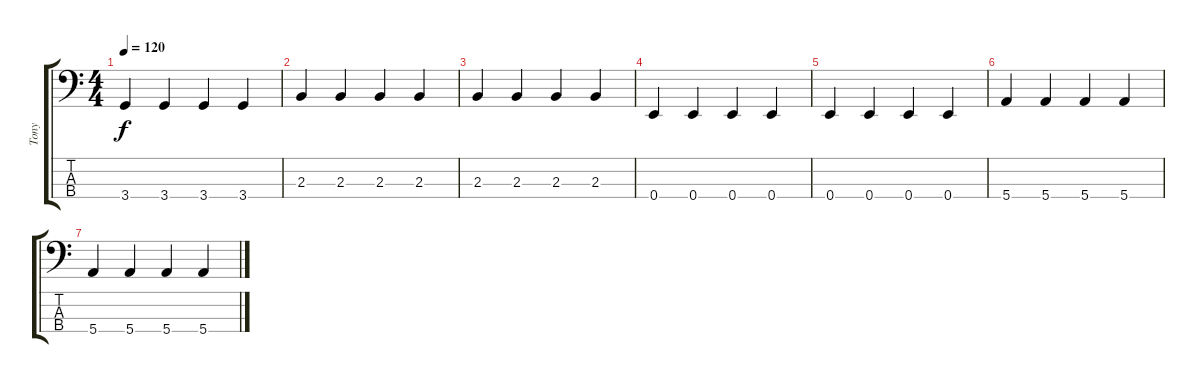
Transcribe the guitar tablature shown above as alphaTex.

\track ("Tony" "Tony") {instrument electricbasspick}
\staff {score tabs}
\tuning (G2 D2 A1 E1) {hide}
\ts (4 4)
\tempo 120
\clef f4
\ks c
3.4.4{dy f} 3.4.4 3.4.4 3.4.4 |
2.3.4 2.3.4 2.3.4 2.3.4 |
2.3.4 2.3.4 2.3.4 2.3.4 |
0.4.4 0.4.4 0.4.4 0.4.4 |
0.4.4 0.4.4 0.4.4 0.4.4 |
5.4.4 5.4.4 5.4.4 5.4.4 |
5.4.4 5.4.4 5.4.4 5.4.4
